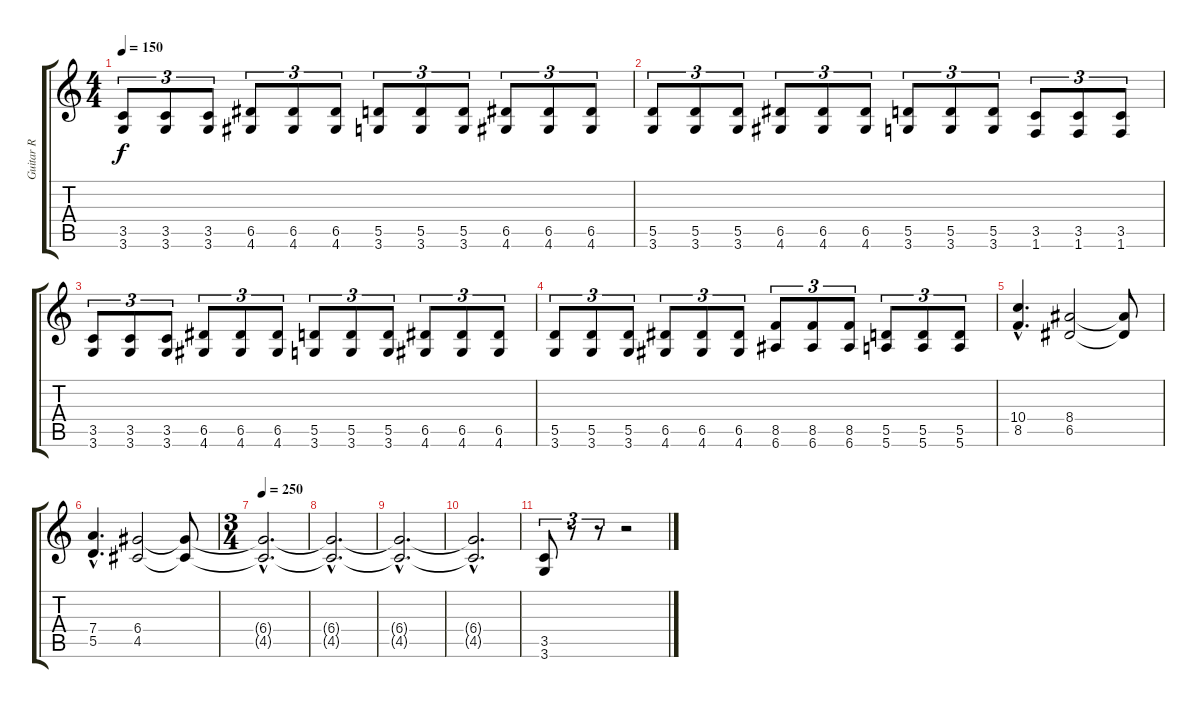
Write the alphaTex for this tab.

\track ("Guitar R" "Guitar R") {instrument distortionguitar}
\staff {score tabs}
\tuning (E4 B3 G3 D3 A2 E2) {hide}
\ts (4 4)
\tempo 150
\clef g2
\ks c
(3.5 3.6).8{tu (3 2) dy f} (3.5 3.6).8{tu (3 2)} (3.5 3.6).8{tu (3 2)} (6.5 4.6).8{tu (3 2)} (6.5 4.6).8{tu (3 2)} (6.5 4.6).8{tu (3 2)} (5.5 3.6).8{tu (3 2)} (5.5 3.6).8{tu (3 2)} (5.5 3.6).8{tu (3 2)} (6.5 4.6).8{tu (3 2)} (6.5 4.6).8{tu (3 2)} (6.5 4.6).8{tu (3 2)} |
(5.5 3.6).8{tu (3 2)} (5.5 3.6).8{tu (3 2)} (5.5 3.6).8{tu (3 2)} (6.5 4.6).8{tu (3 2)} (6.5 4.6).8{tu (3 2)} (6.5 4.6).8{tu (3 2)} (5.5 3.6).8{tu (3 2)} (5.5 3.6).8{tu (3 2)} (5.5 3.6).8{tu (3 2)} (3.5 1.6).8{tu (3 2)} (3.5 1.6).8{tu (3 2)} (3.5 1.6).8{tu (3 2)} |
(3.5 3.6).8{tu (3 2)} (3.5 3.6).8{tu (3 2)} (3.5 3.6).8{tu (3 2)} (6.5 4.6).8{tu (3 2)} (6.5 4.6).8{tu (3 2)} (6.5 4.6).8{tu (3 2)} (5.5 3.6).8{tu (3 2)} (5.5 3.6).8{tu (3 2)} (5.5 3.6).8{tu (3 2)} (6.5 4.6).8{tu (3 2)} (6.5 4.6).8{tu (3 2)} (6.5 4.6).8{tu (3 2)} |
(5.5 3.6).8{tu (3 2)} (5.5 3.6).8{tu (3 2)} (5.5 3.6).8{tu (3 2)} (6.5 4.6).8{tu (3 2)} (6.5 4.6).8{tu (3 2)} (6.5 4.6).8{tu (3 2)} (8.5 6.6).8{tu (3 2)} (8.5 6.6).8{tu (3 2)} (8.5 6.6).8{tu (3 2)} (5.5 5.6).8{tu (3 2)} (5.5 5.6).8{tu (3 2)} (5.5 5.6).8{tu (3 2)} |
(10.4{hac} 8.5{hac}).4{d} (8.4 6.5).2 (8.4{t} 6.5{t}).8 |
(7.4{hac} 5.5{hac}).4{d} (6.4 4.5).2 (6.4{t} 4.5{t}).8 |
\ts (3 4)
\tempo 250
(6.4{hac t} 4.5{hac t}).2{d} |
(6.4{hac t} 4.5{hac t}).2{d} |
(6.4{hac t} 4.5{hac t}).2{d} |
(6.4{hac t} 4.5{hac t}).2{d} |
(3.5 3.6).8{tu (3 2)} r.8{tu (3 2)} r.8{tu (3 2)} r.2
